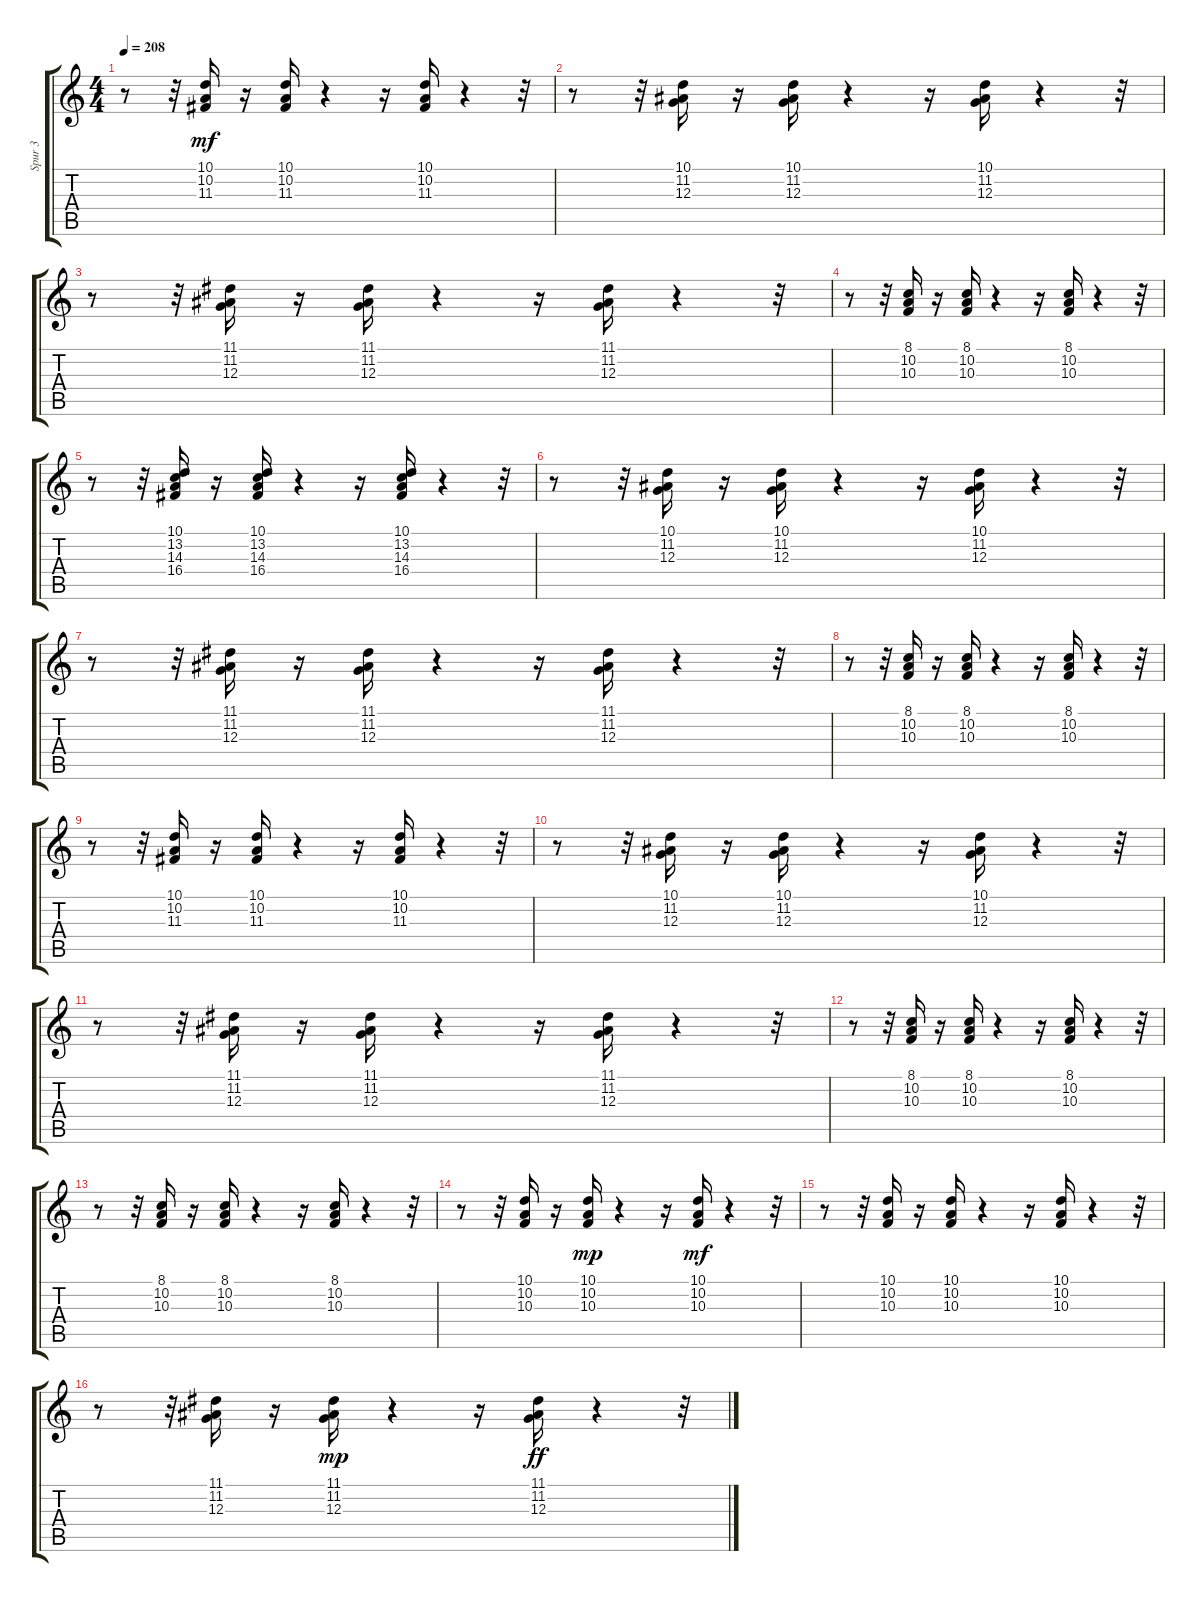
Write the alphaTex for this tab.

\track ("Spur 3" "Spur 3") {instrument acousticgrandpiano}
\staff {score tabs}
\tuning (E4 B3 G3 D3 A2 E2) {hide}
\ts (4 4)
\tempo 208
\clef g2
\ks c
r.8{dy mf} r.32 (10.1 10.2 11.3).16 r.16 (10.1 10.2 11.3).16 r.4 r.16 (10.1 10.2 11.3).16 r.4 r.32 |
r.8 r.32 (10.1 11.2 12.3).16 r.16 (10.1 11.2 12.3).16 r.4 r.16 (10.1 11.2 12.3).16 r.4 r.32 |
r.8 r.32 (11.1 11.2 12.3).16 r.16 (11.1 11.2 12.3).16 r.4 r.16 (11.1 11.2 12.3).16 r.4 r.32 |
r.8 r.32 (8.1 10.2 10.3).16 r.16 (8.1 10.2 10.3).16 r.4 r.16 (8.1 10.2 10.3).16 r.4 r.32 |
r.8 r.32 (10.1 13.2 14.3 16.4).16 r.16 (10.1 13.2 14.3 16.4).16 r.4 r.16 (10.1 13.2 14.3 16.4).16 r.4 r.32 |
r.8 r.32 (10.1 11.2 12.3).16 r.16 (10.1 11.2 12.3).16 r.4 r.16 (10.1 11.2 12.3).16 r.4 r.32 |
r.8 r.32 (11.1 11.2 12.3).16 r.16 (11.1 11.2 12.3).16 r.4 r.16 (11.1 11.2 12.3).16 r.4 r.32 |
r.8 r.32 (8.1 10.2 10.3).16 r.16 (8.1 10.2 10.3).16 r.4 r.16 (8.1 10.2 10.3).16 r.4 r.32 |
r.8 r.32 (10.1 10.2 11.3).16 r.16 (10.1 10.2 11.3).16 r.4 r.16 (10.1 10.2 11.3).16 r.4 r.32 |
r.8 r.32 (10.1 11.2 12.3).16 r.16 (10.1 11.2 12.3).16 r.4 r.16 (10.1 11.2 12.3).16 r.4 r.32 |
r.8 r.32 (11.1 11.2 12.3).16 r.16 (11.1 11.2 12.3).16 r.4 r.16 (11.1 11.2 12.3).16 r.4 r.32 |
r.8 r.32 (8.1 10.2 10.3).16 r.16 (8.1 10.2 10.3).16 r.4 r.16 (8.1 10.2 10.3).16 r.4 r.32 |
r.8 r.32 (8.1 10.2 10.3).16 r.16 (8.1 10.2 10.3).16 r.4 r.16 (8.1 10.2 10.3).16 r.4 r.32 |
r.8 r.32 (10.1 10.2 10.3).16 r.16 (10.1 10.2 10.3).16{dy mp} r.4 r.16 (10.1 10.2 10.3).16{dy mf} r.4 r.32 |
r.8 r.32 (10.1 10.2 10.3).16 r.16 (10.1 10.2 10.3).16 r.4 r.16 (10.1 10.2 10.3).16 r.4 r.32 |
r.8 r.32 (11.1 11.2 12.3).16 r.16 (11.1 11.2 12.3).16{dy mp} r.4 r.16 (11.1 11.2 12.3).16{dy ff} r.4 r.32
